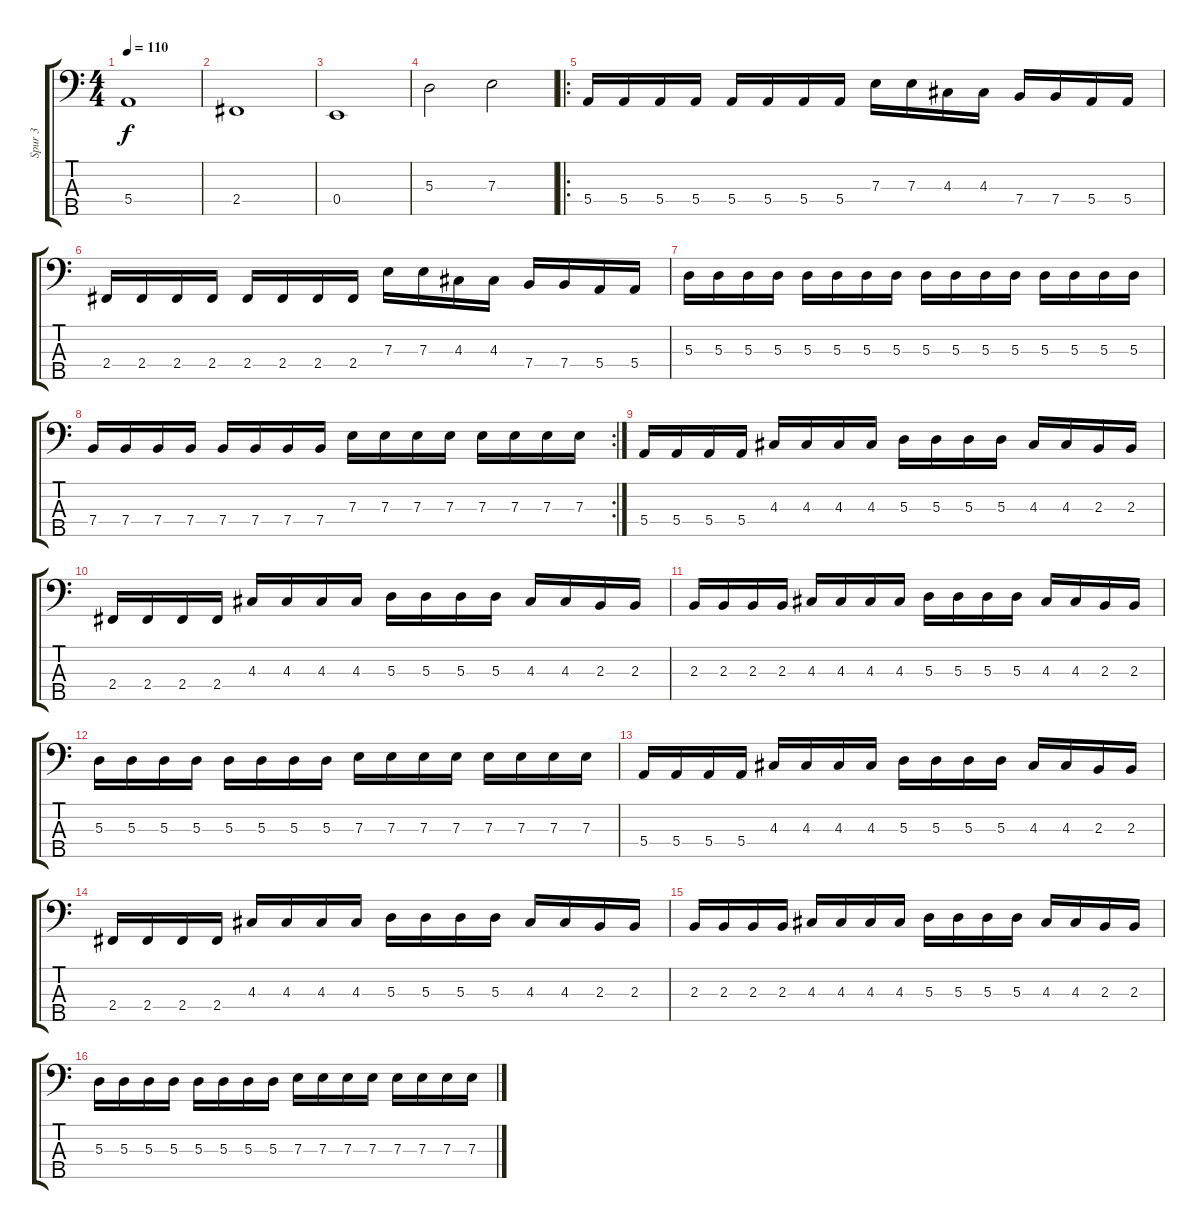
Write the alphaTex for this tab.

\track ("Spur 3" "Spur 3") {instrument electricbassfinger}
\staff {score tabs}
\tuning (G2 D2 A1 E1 B0) {hide}
\ts (4 4)
\tempo 110
\clef f4
\ks c
5.4.1{dy f} |
2.4.1 |
0.4.1 |
5.3.2 7.3.2 |
\ro
5.4.16 5.4.16 5.4.16 5.4.16 5.4.16 5.4.16 5.4.16 5.4.16 7.3.16 7.3.16 4.3.16 4.3.16 7.4.16 7.4.16 5.4.16 5.4.16 |
2.4.16 2.4.16 2.4.16 2.4.16 2.4.16 2.4.16 2.4.16 2.4.16 7.3.16 7.3.16 4.3.16 4.3.16 7.4.16 7.4.16 5.4.16 5.4.16 |
5.3.16 5.3.16 5.3.16 5.3.16 5.3.16 5.3.16 5.3.16 5.3.16 5.3.16 5.3.16 5.3.16 5.3.16 5.3.16 5.3.16 5.3.16 5.3.16 |
\rc 2
7.4.16 7.4.16 7.4.16 7.4.16 7.4.16 7.4.16 7.4.16 7.4.16 7.3.16 7.3.16 7.3.16 7.3.16 7.3.16 7.3.16 7.3.16 7.3.16 |
5.4.16 5.4.16 5.4.16 5.4.16 4.3.16 4.3.16 4.3.16 4.3.16 5.3.16 5.3.16 5.3.16 5.3.16 4.3.16 4.3.16 2.3.16 2.3.16 |
2.4.16 2.4.16 2.4.16 2.4.16 4.3.16 4.3.16 4.3.16 4.3.16 5.3.16 5.3.16 5.3.16 5.3.16 4.3.16 4.3.16 2.3.16 2.3.16 |
2.3.16 2.3.16 2.3.16 2.3.16 4.3.16 4.3.16 4.3.16 4.3.16 5.3.16 5.3.16 5.3.16 5.3.16 4.3.16 4.3.16 2.3.16 2.3.16 |
5.3.16 5.3.16 5.3.16 5.3.16 5.3.16 5.3.16 5.3.16 5.3.16 7.3.16 7.3.16 7.3.16 7.3.16 7.3.16 7.3.16 7.3.16 7.3.16 |
5.4.16 5.4.16 5.4.16 5.4.16 4.3.16 4.3.16 4.3.16 4.3.16 5.3.16 5.3.16 5.3.16 5.3.16 4.3.16 4.3.16 2.3.16 2.3.16 |
2.4.16 2.4.16 2.4.16 2.4.16 4.3.16 4.3.16 4.3.16 4.3.16 5.3.16 5.3.16 5.3.16 5.3.16 4.3.16 4.3.16 2.3.16 2.3.16 |
2.3.16 2.3.16 2.3.16 2.3.16 4.3.16 4.3.16 4.3.16 4.3.16 5.3.16 5.3.16 5.3.16 5.3.16 4.3.16 4.3.16 2.3.16 2.3.16 |
5.3.16 5.3.16 5.3.16 5.3.16 5.3.16 5.3.16 5.3.16 5.3.16 7.3.16 7.3.16 7.3.16 7.3.16 7.3.16 7.3.16 7.3.16 7.3.16
